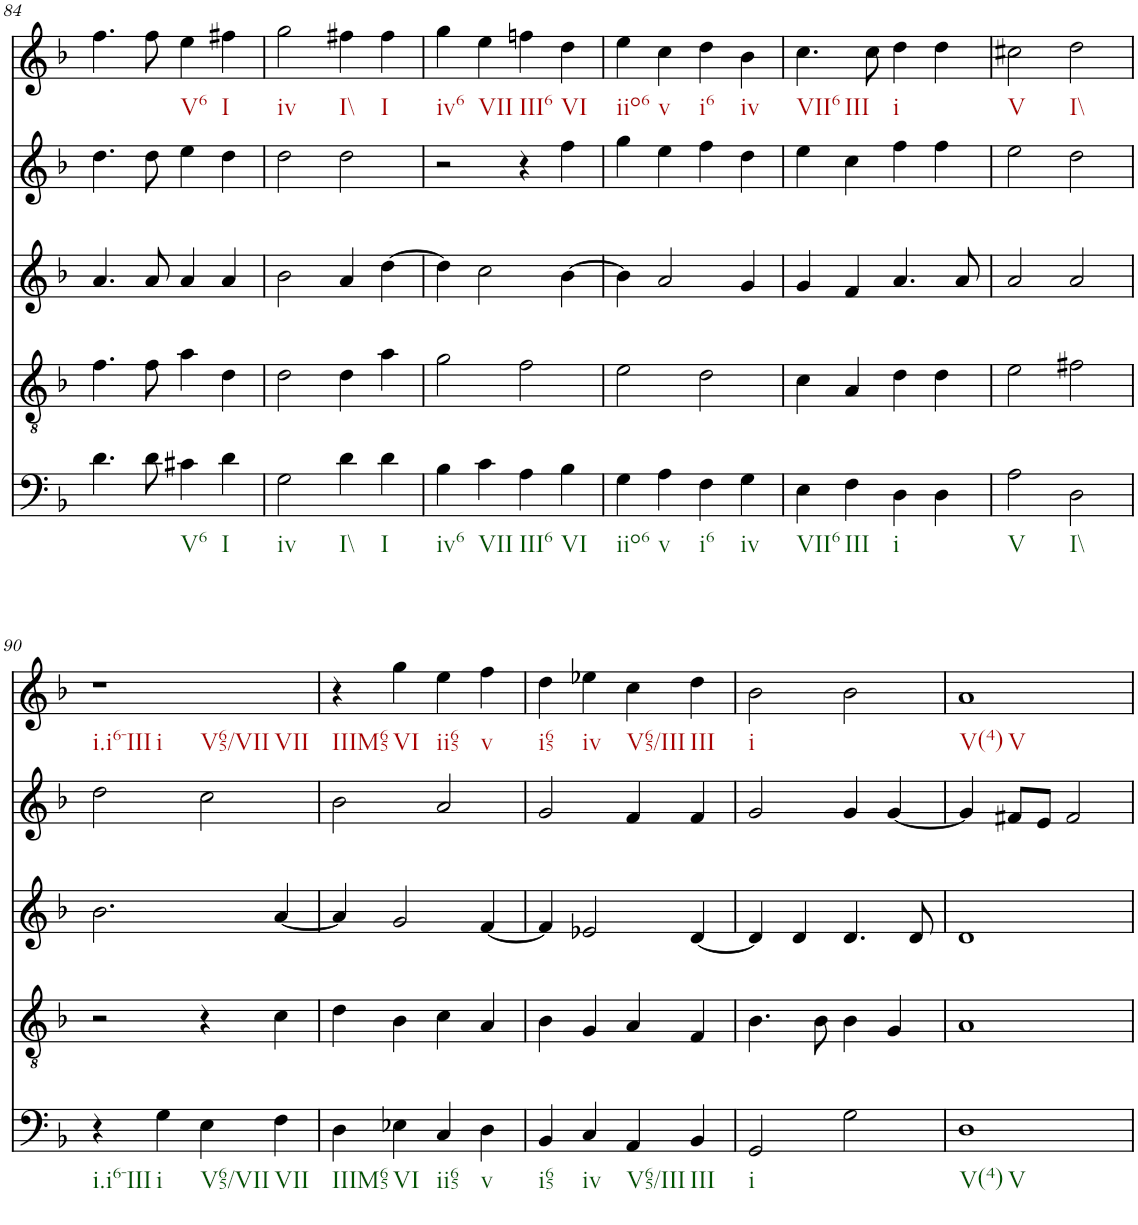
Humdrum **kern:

**kern	**kern	**kern	**kern	**kern
*part5	*part4	*part3	*part2	*part1
*staff5	*staff4	*staff3	*staff2	*staff1
*I"vox	*I"vox	*I"vox	*I"vox	*I"vox
!!LO:PB:g=z
*clefF4	*clefGv2	*clefG2	*clefG2	*clefG2
*k[b-]	*k[b-]	*k[b-]	*k[b-]	*k[b-]
*M4/4	*M4/4	*M4/4	*M4/4	*M4/4
=84	=84	=84	=84	=84
4.d\	4.f\	4.a/	4.dd\	4.ff\
8d\	8f\	8a/	8dd\	8ff\
4c#X\	4a\	4a/	4ee\	4ee\
4d\	4d\	4a/	4dd\	4ff#X\
=85	=85	=85	=85	=85
2G\	2d\	2b-\	2dd\	2gg\
4d\	4d\	4a/	2dd\	4ff#X\
4d\	4a\	[4dd\	.	4ff#\
=86	=86	=86	=86	=86
4B-\	2g\	4dd\]	2r	4gg\
4c\	.	2cc\	.	4ee\
4A\	2f\	.	4r	4ffn\
4B-\	.	[4b-\	4ff\	4dd\
=87	=87	=87	=87	=87
4G\	2e\	4b-\]	4gg\	4ee\
4A\	.	2a/	4ee\	4cc\
4F\	2d\	.	4ff\	4dd\
4G\	.	4g/	4dd\	4b-\
=88	=88	=88	=88	=88
4E\	4c\	4g/	4ee\	4.cc\
4F\	4A/	4f/	4cc\	.
.	.	.	.	8cc\
4D\	4d\	4.a/	4ff\	4dd\
4D\	4d\	.	4ff\	4dd\
.	.	8a/	.	.
=89	=89	=89	=89	=89
2A\	2e\	2a/	2ee\	2cc#X\
2D\	2f#X\	2a/	2dd\	2dd\
!!LO:LB:g=z
=90	=90	=90	=90	=90
4r	2r	2.b-\	2dd\	1r
4G\	.	.	.	.
4E\	4r	.	2cc\	.
4F\	4c\	[4a/	.	.
=91	=91	=91	=91	=91
4D\	4d\	4a/]	2b-\	4r
4E-X\	4B-\	2g/	.	4gg\
4C/	4c\	.	2a/	4ee\
4D\	4A/	[4f/	.	4ff\
=92	=92	=92	=92	=92
4BB-/	4B-\	4f/]	2g/	4dd\
4C/	4G/	2e-X/	.	4ee-X\
4AA/	4A/	.	4f/	4cc\
4BB-/	4F/	[4d/	4f/	4dd\
=93	=93	=93	=93	=93
2GG/	4.B-\	4d/]	2g/	2b-\
.	.	4d/	.	.
.	8B-\	.	.	.
2G\	4B-\	4.d/	4g/	2b-\
.	4G/	.	[4g/	.
.	.	8d/	.	.
=94	=94	=94	=94	=94
1D	1A	1d	4g/]	1a
.	.	.	8f#X/L	.
.	.	.	8e/J	.
.	.	.	2f#/	.
=	=	=	=	=
*-	*-	*-	*-	*-
